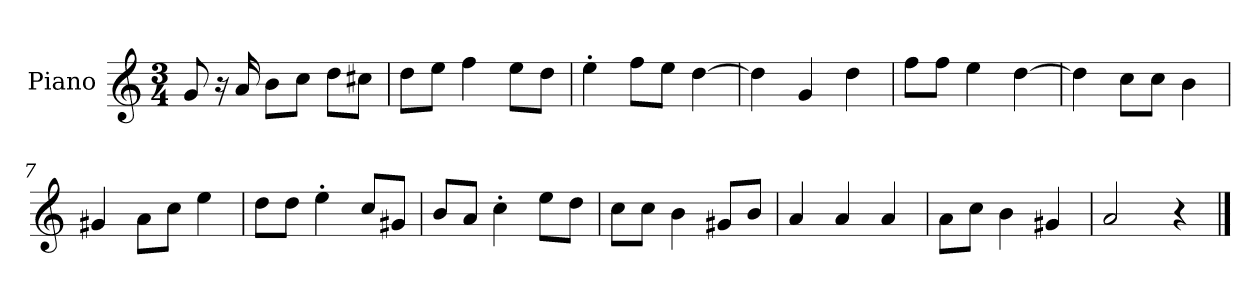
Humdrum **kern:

**kern
*part1
*staff1
*I"Piano
*I'P-no
*clefG2
*k[]
*M3/4
*MM178
=1
8g/
16r
16a/
8b\L
8cc\J
8dd\L
8cc#X\J
=2
8dd\L
8ee\J
4ff\
8ee\L
8dd\J
=3
4ee'\
8ff\L
8ee\J
[4dd\
=4
4dd\]
4g/
4dd\
=5
8ff\L
8ff\J
4ee\
[4dd\
=6
4dd\]
8cc\L
8cc\J
4b\
=7
4g#X/
8a\L
8cc\J
4ee\
!!LO:LB:g=z
=8
8dd\L
8dd\J
4ee'\
8cc/L
8g#X/J
=9
8b/L
8a/J
4cc'\
8ee\L
8dd\J
=10
8cc\L
8cc\J
4b\
8g#X/L
8b/J
=11
4a/
4a/
4a/
=12
8a\L
8cc\J
4b\
4g#X/
=13
2a/
4r
==
*-
